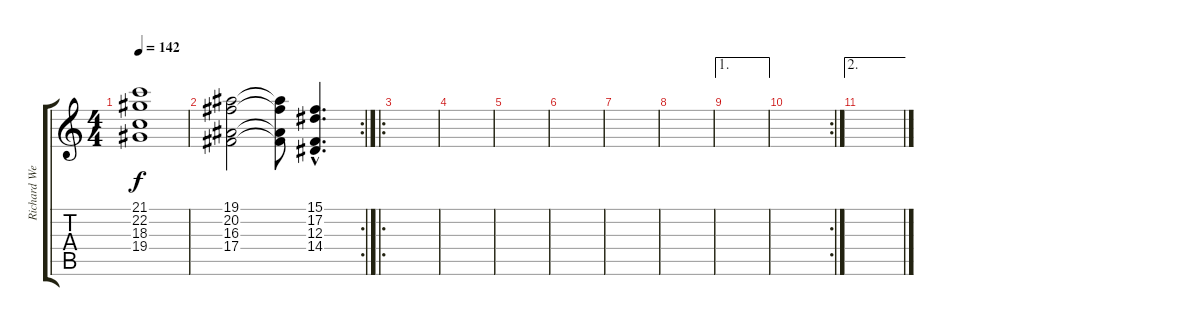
\track ("Richard West 2" "Richard We") {instrument stringensemble1}
\staff {score tabs}
\tuning (Eb4 Bb3 Gb3 Db3 Ab2 Eb2) {hide}
\ts (4 4)
\tempo 142
\clef g2
\ks c
(21.1 22.2 18.3 19.4).1{dy f} |
\rc 2
(19.1 20.2 16.3 17.4).2 (19.1{t} 20.2{t} 16.3{t} 17.4{t}).8 (15.1{hac} 17.2{hac} 12.3{hac} 14.4{hac}).4{d} |
\ro
|
|
|
|
|
|
\ae 1
|
\rc 2
|
\ae 2
